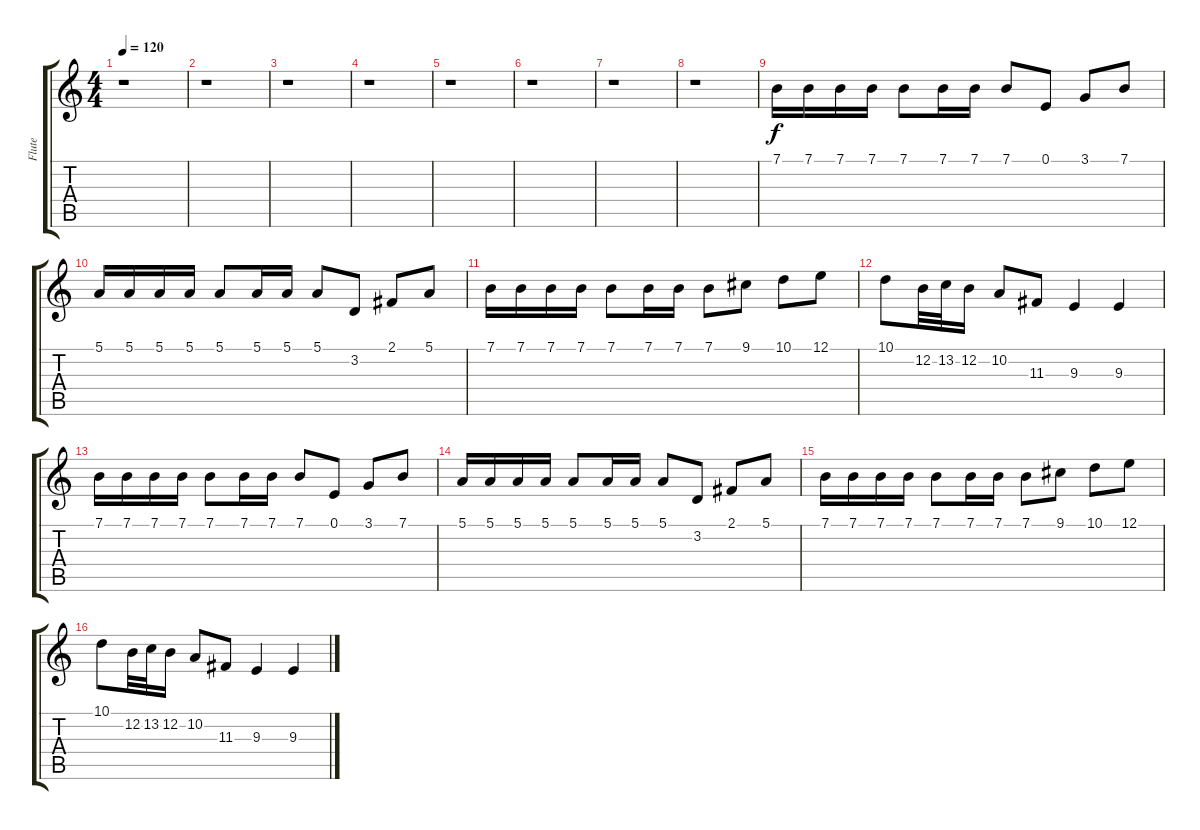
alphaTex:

\track ("Flute" "Flute") {instrument flute}
\staff {score tabs}
\tuning (E4 B3 G3 D3 A2 E2) {hide}
\ts (4 4)
\tempo 120
\clef g2
\ks c
r.1{dy f} |
r.1 |
r.1 |
r.1 |
r.1 |
r.1 |
r.1 |
r.1 |
7.1.16 7.1.16 7.1.16 7.1.16 7.1.8 7.1.16 7.1.16 7.1.8 0.1.8 3.1.8 7.1.8 |
5.1.16 5.1.16 5.1.16 5.1.16 5.1.8 5.1.16 5.1.16 5.1.8 3.2.8 2.1.8 5.1.8 |
7.1.16 7.1.16 7.1.16 7.1.16 7.1.8 7.1.16 7.1.16 7.1.8 9.1.8 10.1.8 12.1.8 |
10.1.8 12.2.32 13.2.32 12.2.16 10.2.8 11.3.8 9.3.4 9.3.4 |
7.1.16 7.1.16 7.1.16 7.1.16 7.1.8 7.1.16 7.1.16 7.1.8 0.1.8 3.1.8 7.1.8 |
5.1.16 5.1.16 5.1.16 5.1.16 5.1.8 5.1.16 5.1.16 5.1.8 3.2.8 2.1.8 5.1.8 |
7.1.16 7.1.16 7.1.16 7.1.16 7.1.8 7.1.16 7.1.16 7.1.8 9.1.8 10.1.8 12.1.8 |
10.1.8 12.2.32 13.2.32 12.2.16 10.2.8 11.3.8 9.3.4 9.3.4
